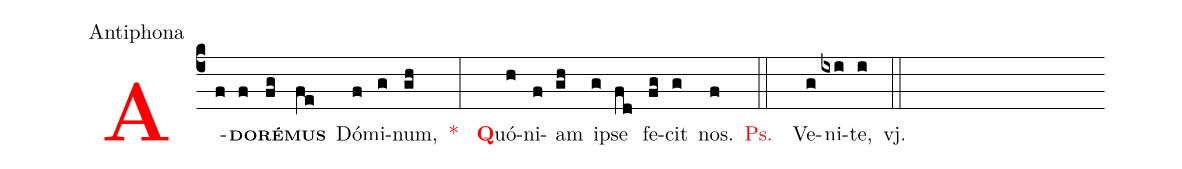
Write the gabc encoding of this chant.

office-part: Antiphona;
%%
<v>\bf\textcolor{red}{A}</v>(c4f)<v>\bf\scriptsize{DO}</v>(f)<v>\bf\scriptsize{RÉ}</v>(fg)<v>\bf\scriptsize{MUS}</v>(fe) Dó(f)mi(g)num,(gh)  <v>\frot{*}</v> (:)
<v>{\bf\textcolor{red}{Q}}</v>uó(h)ni(f)am(gh) ip(g)se(fd) fe(fg)cit(g) nos.(f) <v>\frot{Ps.}</v>   (::) Ve(g)ni(ixi)te,(i) vj. (::)
